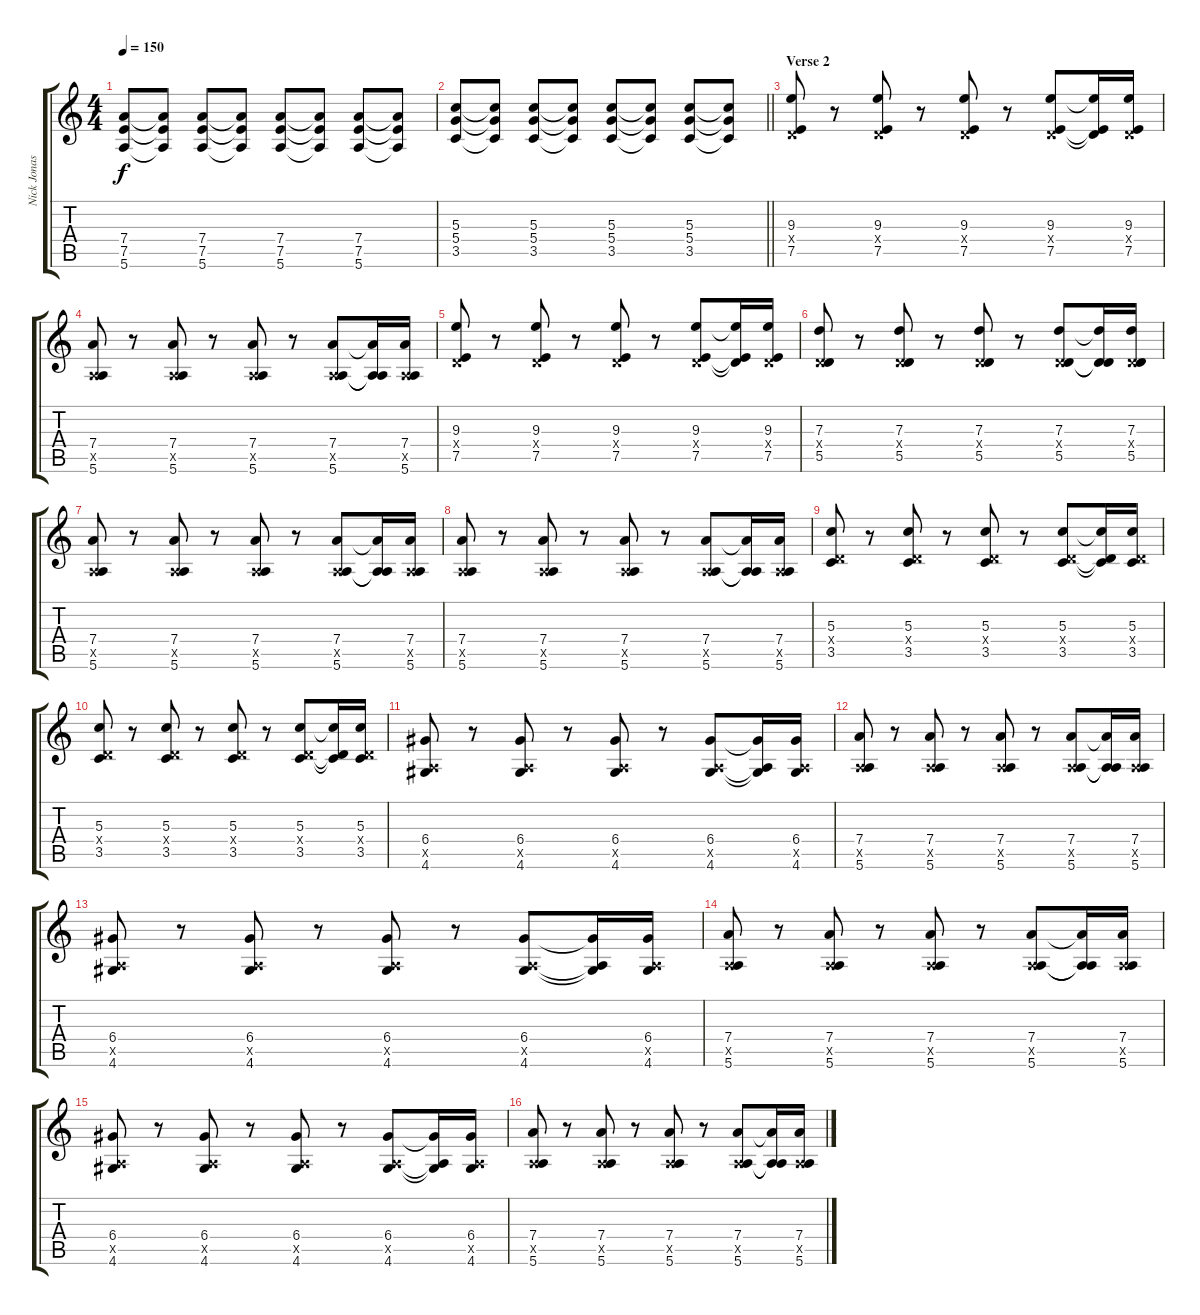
\track ("Nick Jonas" "Nick Jonas") {instrument distortionguitar}
\staff {score tabs}
\tuning (E4 B3 G3 D3 A2 E2) {hide}
\ts (4 4)
\tempo 150
\clef g2
\ks c
(7.4 7.5 5.6).8{dy f} (7.4{t} 7.5{t} 5.6{t}).8 (7.4 7.5 5.6).8 (7.4{t} 7.5{t} 5.6{t}).8 (7.4 7.5 5.6).8 (7.4{t} 7.5{t} 5.6{t}).8 (7.4 7.5 5.6).8 (7.4{t} 7.5{t} 5.6{t}).8 |
\barLineRight lightlight
(5.3 5.4 3.5).8 (5.3{t} 5.4{t} 3.5{t}).8 (5.3 5.4 3.5).8 (5.3{t} 5.4{t} 3.5{t}).8 (5.3 5.4 3.5).8 (5.3{t} 5.4{t} 3.5{t}).8 (5.3 5.4 3.5).8 (5.3{t} 5.4{t} 3.5{t}).8 |
\section ("" "Verse 2")
(9.3 0.4{x} 7.5).8 r.8 (9.3 0.4{x} 7.5).8 r.8 (9.3 0.4{x} 7.5).8 r.8 (9.3 0.4{x} 7.5).8 (9.3{t} 0.4{t} 7.5{t}).16 (9.3 0.4{x} 7.5).16 |
(7.4 0.5{x} 5.6).8 r.8 (7.4 0.5{x} 5.6).8 r.8 (7.4 0.5{x} 5.6).8 r.8 (7.4 0.5{x} 5.6).8 (7.4{t} 0.5{t} 5.6{t}).16 (7.4 0.5{x} 5.6).16 |
(9.3 0.4{x} 7.5).8 r.8 (9.3 0.4{x} 7.5).8 r.8 (9.3 0.4{x} 7.5).8 r.8 (9.3 0.4{x} 7.5).8 (9.3{t} 0.4{t} 7.5{t}).16 (9.3 0.4{x} 7.5).16 |
(7.3 0.4{x} 5.5).8 r.8 (7.3 0.4{x} 5.5).8 r.8 (7.3 0.4{x} 5.5).8 r.8 (7.3 0.4{x} 5.5).8 (7.3{t} 0.4{t} 5.5{t}).16 (7.3 0.4{x} 5.5).16 |
(7.4 0.5{x} 5.6).8 r.8 (7.4 0.5{x} 5.6).8 r.8 (7.4 0.5{x} 5.6).8 r.8 (7.4 0.5{x} 5.6).8 (7.4{t} 0.5{t} 5.6{t}).16 (7.4 0.5{x} 5.6).16 |
(7.4 0.5{x} 5.6).8 r.8 (7.4 0.5{x} 5.6).8 r.8 (7.4 0.5{x} 5.6).8 r.8 (7.4 0.5{x} 5.6).8 (7.4{t} 0.5{t} 5.6{t}).16 (7.4 0.5{x} 5.6).16 |
(5.3 0.4{x} 3.5).8 r.8 (5.3 0.4{x} 3.5).8 r.8 (5.3 0.4{x} 3.5).8 r.8 (5.3 0.4{x} 3.5).8 (5.3{t} 0.4{t} 3.5{t}).16 (5.3 0.4{x} 3.5).16 |
(5.3 0.4{x} 3.5).8 r.8 (5.3 0.4{x} 3.5).8 r.8 (5.3 0.4{x} 3.5).8 r.8 (5.3 0.4{x} 3.5).8 (5.3{t} 0.4{t} 3.5{t}).16 (5.3 0.4{x} 3.5).16 |
(6.4 0.5{x} 4.6).8 r.8 (6.4 0.5{x} 4.6).8 r.8 (6.4 0.5{x} 4.6).8 r.8 (6.4 0.5{x} 4.6).8 (6.4{t} 0.5{t} 4.6{t}).16 (6.4 0.5{x} 4.6).16 |
(7.4 0.5{x} 5.6).8 r.8 (7.4 0.5{x} 5.6).8 r.8 (7.4 0.5{x} 5.6).8 r.8 (7.4 0.5{x} 5.6).8 (7.4{t} 0.5{t} 5.6{t}).16 (7.4 0.5{x} 5.6).16 |
(6.4 0.5{x} 4.6).8 r.8 (6.4 0.5{x} 4.6).8 r.8 (6.4 0.5{x} 4.6).8 r.8 (6.4 0.5{x} 4.6).8 (6.4{t} 0.5{t} 4.6{t}).16 (6.4 0.5{x} 4.6).16 |
(7.4 0.5{x} 5.6).8 r.8 (7.4 0.5{x} 5.6).8 r.8 (7.4 0.5{x} 5.6).8 r.8 (7.4 0.5{x} 5.6).8 (7.4{t} 0.5{t} 5.6{t}).16 (7.4 0.5{x} 5.6).16 |
(6.4 0.5{x} 4.6).8 r.8 (6.4 0.5{x} 4.6).8 r.8 (6.4 0.5{x} 4.6).8 r.8 (6.4 0.5{x} 4.6).8 (6.4{t} 0.5{t} 4.6{t}).16 (6.4 0.5{x} 4.6).16 |
(7.4 0.5{x} 5.6).8 r.8 (7.4 0.5{x} 5.6).8 r.8 (7.4 0.5{x} 5.6).8 r.8 (7.4 0.5{x} 5.6).8 (7.4{t} 0.5{t} 5.6{t}).16 (7.4 0.5{x} 5.6).16
